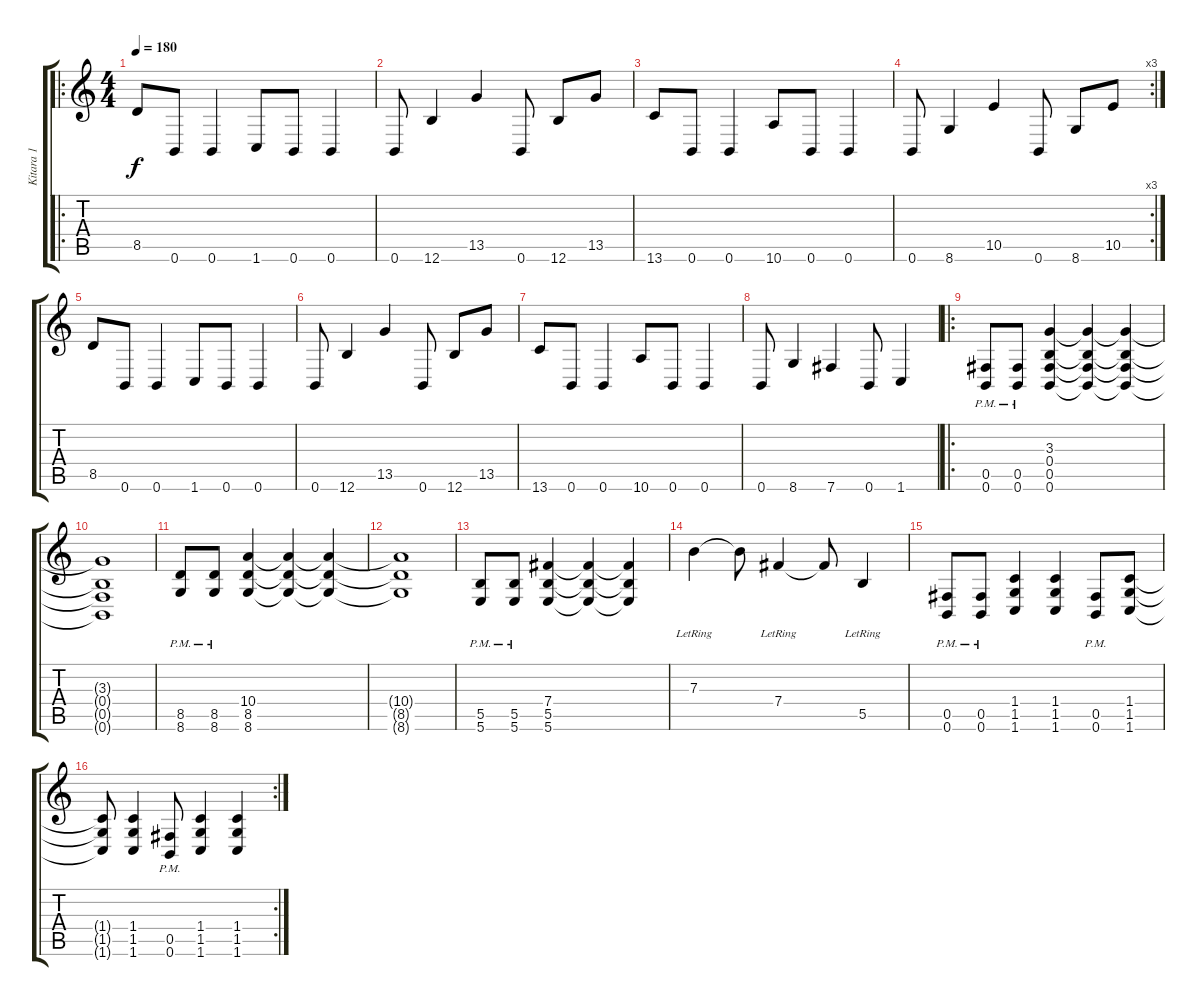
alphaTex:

\track ("Kitara 1" "Kitara 1") {instrument distortionguitar}
\staff {score tabs}
\tuning (Db4 Ab3 E3 B2 Gb2 B1) {hide}
\ro
\ts (4 4)
\tempo 180
\clef g2
\ks c
8.5.8{dy f} 0.6.8 0.6.4 1.6.8 0.6.8 0.6.4 |
0.6.8 12.6.4 13.5.4 0.6.8 12.6.8 13.5.8 |
13.6.8 0.6.8 0.6.4 10.6.8 0.6.8 0.6.4 |
\rc 3
0.6.8 8.6.4 10.5.4 0.6.8 8.6.8 10.5.8 |
8.5.8 0.6.8 0.6.4 1.6.8 0.6.8 0.6.4 |
0.6.8 12.6.4 13.5.4 0.6.8 12.6.8 13.5.8 |
13.6.8 0.6.8 0.6.4 10.6.8 0.6.8 0.6.4 |
0.6.8 8.6.4 7.6.4 0.6.8 1.6.4 |
\ro
(0.5{pm} 0.6{pm}).8 (0.5{pm} 0.6{pm}).8 (3.3 0.4 0.5 0.6).4 (3.3{t} 0.4{t} 0.5{t} 0.6{t}).4 (3.3{t} 0.4{t} 0.5{t} 0.6{t}).4 |
(3.3{t} 0.4{t} 0.5{t} 0.6{t}).1 |
(8.5{pm} 8.6{pm}).8 (8.5{pm} 8.6{pm}).8 (10.4 8.5 8.6).4 (10.4{t} 8.5{t} 8.6{t}).4 (10.4{t} 8.5{t} 8.6{t}).4 |
(10.4{t} 8.5{t} 8.6{t}).1 |
(5.5{pm} 5.6{pm}).8 (5.5{pm} 5.6{pm}).8 (7.4 5.5 5.6).4 (7.4{t} 5.5{t} 5.6{t}).4 (7.4{t} 5.5{t} 5.6{t}).4 |
7.3{lr}.4 7.3{t}.8 7.4{lr}.4 7.4{t}.8 5.5{lr}.4 |
(0.5{pm} 0.6{pm}).8 (0.5{pm} 0.6{pm}).8 (1.4 1.5 1.6).4 (1.4 1.5 1.6).4 (0.5{pm} 0.6{pm}).8 (1.4 1.5 1.6).8 |
\rc 2
(1.4{t} 1.5{t} 1.6{t}).8 (1.4 1.5 1.6).4 (0.5{pm} 0.6{pm}).8 (1.4 1.5 1.6).4 (1.4 1.5 1.6).4
